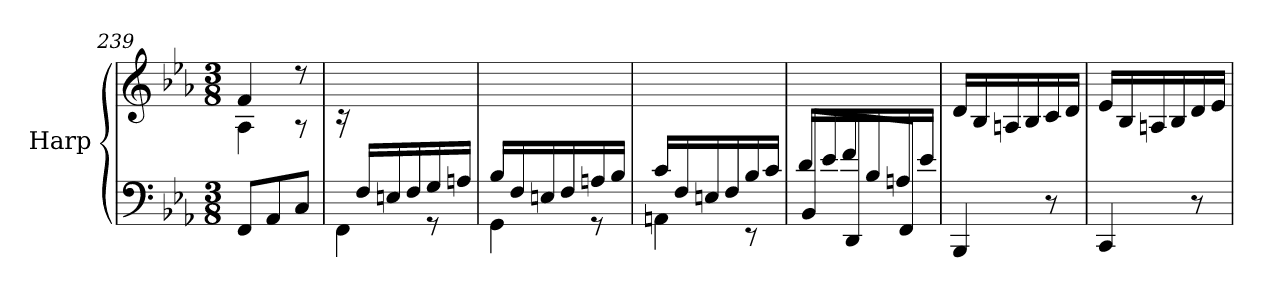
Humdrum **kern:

**kern	**kern
*part1	*part1
*staff2	*staff1
*I"Harp	*
*I'Hp	*
*clefF4	*clefG2
*k[b-e-a-]	*k[b-e-a-]
*M3/8	*M3/8
=239	=239
*	*^
8FF/L	4f/	4A-\
8AA-/	.	.
8C/J	8r	8r
*	*v	*v
=240	=240
*^	*
16ryy	4FF\	16rc
16F/LL	.	4ryy
16En/	.	.
16F/	.	.
16G/	8rGG	.
16An/JJ	.	16ryy
=241	=241	=241
16B-/LL	4GG\	4.ryy
16F/	.	.
16En/	.	.
16F/	.	.
16An/	8rGG	.
16B-/JJ	.	.
=242	=242	=242
16c/LL	4AAn\	4.ryy
16F/	.	.
16En/	.	.
16F/	.	.
16B-/	8rEE	.
16c/JJ	.	.
=243	=243	=243
16d/LL	8BB-/L	4.ryy
16e-/	.	.
16f/	8DD/	.
16B-/	.	.
16An/	8FF/J	.
16e-/JJ	.	.
*v	*v	*
!!LO:LB:g=z
=244	=244
4BBB-/	16d/LL
.	16B-/
.	16An/
.	16B-/
8r	16c/
.	16d/JJ
=245	=245
4CC/	16e-/LL
.	16B-/
.	16An/
.	16B-/
8r	16d/
.	16e-/JJ
=	=
*-	*-
